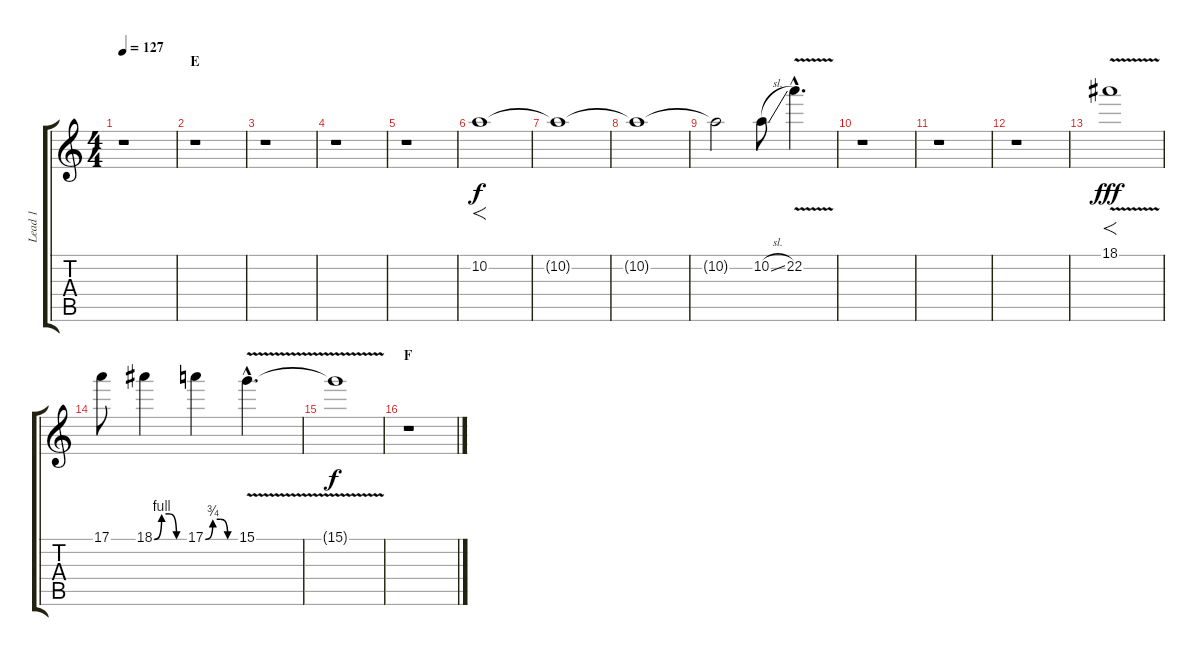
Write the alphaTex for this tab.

\track ("Lead 1" "Lead 1") {instrument distortionguitar}
\staff {score tabs}
\tuning (E4 B3 G3 D3 A2 E2) {hide}
\ts (4 4)
\tempo 127
\clef g2
\ks c
r.1{dy fff} |
\section ("" "E")
r.1 |
r.1 |
r.1 |
r.1 |
10.2.1{f dy f} |
10.2{t}.1 |
10.2{t}.1 |
10.2{t}.2 10.2{sl}.8 22.2{v hac}.4{d} |
r.1 |
r.1 |
r.1 |
18.1{v}.1{f dy fff} |
17.1.8 18.1{be (custom 0 0 15 4 30 4 45 0 60 0)}.4 17.1{be (custom 0 0 15 3 30 3 45 0 60 0)}.4 15.1{v hac}.4{d} |
15.1{t}.1{dy f} |
\section ("" "F")
r.1
